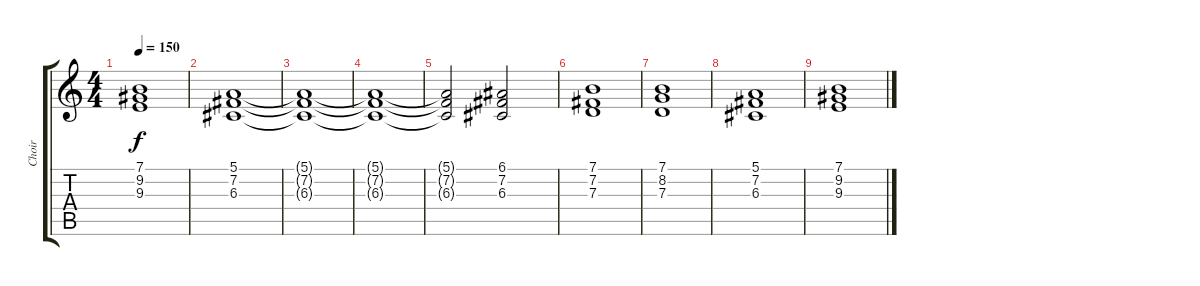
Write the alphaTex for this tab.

\track ("Choir" "Choir") {instrument choiraahs}
\staff {score tabs}
\tuning (E4 B3 G3 D3 A2 E2) {hide}
\ts (4 4)
\tempo 150
\clef g2
\ks c
(7.1 9.2 9.3).1{dy f volume 12} |
(5.1 7.2 6.3).1 |
(5.1{t} 7.2{t} 6.3{t}).1 |
(5.1{t} 7.2{t} 6.3{t}).1 |
(5.1{t} 7.2{t} 6.3{t}).2 (6.1 7.2 6.3).2 |
(7.1 7.2 7.3).1 |
(7.1 8.2 7.3).1 |
(5.1 7.2 6.3).1 |
(7.1 9.2 9.3).1
